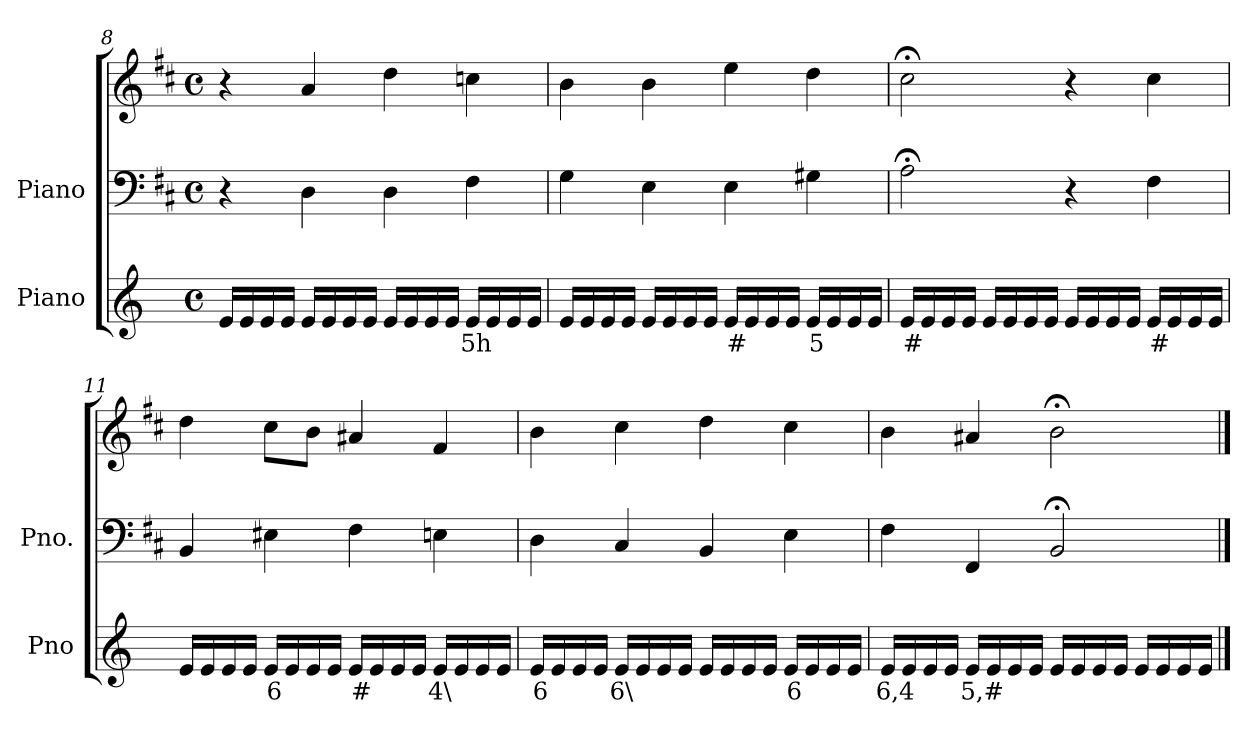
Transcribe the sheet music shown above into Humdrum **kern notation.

**kern	**text	**kern	**kern
*part2	*part2	*part1	*part1
*staff3	*staff3	*staff2	*staff1
*I"Piano	*	*I"Piano	*
*I'Pno	*	*I'Pno.	*
*clefG2	*	*clefF4	*clefG2
*k[]	*	*k[f#c#]	*k[f#c#]
*M4/4	*	*M4/4	*M4/4
*met(c)	*	*met(c)	*met(c)
=8	=8	=8	=8
16e/LL	.	4r	4r
16e/	.	.	.
16e/	.	.	.
16e/JJ	.	.	.
16e/LL	.	4D\	4a/
16e/	.	.	.
16e/	.	.	.
16e/JJ	.	.	.
16e/LL	.	4D\	4dd\
16e/	.	.	.
16e/	.	.	.
16e/JJ	.	.	.
!	!LO:LY:b	!	!
16e/LL	5h	4F#\	4ccn\
16e/	.	.	.
16e/	.	.	.
16e/JJ	.	.	.
=9	=9	=9	=9
16e/LL	.	4G\	4b\
16e/	.	.	.
16e/	.	.	.
16e/JJ	.	.	.
16e/LL	.	4E\	4b\
16e/	.	.	.
16e/	.	.	.
16e/JJ	.	.	.
!	!LO:LY:b	!	!
16e/LL	#	4E\	4ee\
16e/	.	.	.
16e/	.	.	.
16e/JJ	.	.	.
!	!LO:LY:b	!	!
16e/LL	5	4G#X\	4dd\
16e/	.	.	.
16e/	.	.	.
16e/JJ	.	.	.
=10	=10	=10	=10
!	!LO:LY:b	!	!
16e/LL	#	2A;<\	2cc#;<\
16e/	.	.	.
16e/	.	.	.
16e/JJ	.	.	.
16e/LL	.	.	.
16e/	.	.	.
16e/	.	.	.
16e/JJ	.	.	.
16e/LL	.	4r	4r
16e/	.	.	.
16e/	.	.	.
16e/JJ	.	.	.
!	!LO:LY:b	!	!
16e/LL	#	4F#\	4cc#\
16e/	.	.	.
16e/	.	.	.
16e/JJ	.	.	.
=11	=11	=11	=11
16e/LL	.	4BB/	4dd\
16e/	.	.	.
16e/	.	.	.
16e/JJ	.	.	.
!	!LO:LY:b	!	!
16e/LL	6	4E#X\	8cc#\L
16e/	.	.	.
16e/	.	.	8b\J
16e/JJ	.	.	.
!	!LO:LY:b	!	!
16e/LL	#	4F#\	4a#X/
16e/	.	.	.
16e/	.	.	.
16e/JJ	.	.	.
!	!LO:LY:b	!	!
16e/LL	4\	4En\	4f#/
16e/	.	.	.
16e/	.	.	.
16e/JJ	.	.	.
=12	=12	=12	=12
!	!LO:LY:b	!	!
16e/LL	6	4D\	4b\
16e/	.	.	.
16e/	.	.	.
16e/JJ	.	.	.
!	!LO:LY:b	!	!
16e/LL	6\	4C#/	4cc#\
16e/	.	.	.
16e/	.	.	.
16e/JJ	.	.	.
16e/LL	.	4BB/	4dd\
16e/	.	.	.
16e/	.	.	.
16e/JJ	.	.	.
!	!LO:LY:b	!	!
16e/LL	6	4E\	4cc#\
16e/	.	.	.
16e/	.	.	.
16e/JJ	.	.	.
=13	=13	=13	=13
!	!LO:LY:b	!	!
16e/LL	6,4	4F#\	4b\
16e/	.	.	.
16e/	.	.	.
16e/JJ	.	.	.
!	!LO:LY:b	!	!
16e/LL	5,#	4FF#/	4a#X/
16e/	.	.	.
16e/	.	.	.
16e/JJ	.	.	.
16e/LL	.	2BB;</	2b;<\
16e/	.	.	.
16e/	.	.	.
16e/JJ	.	.	.
16e/LL	.	.	.
16e/	.	.	.
16e/	.	.	.
16e/JJ	.	.	.
==	==	==	==
*-	*-	*-	*-
